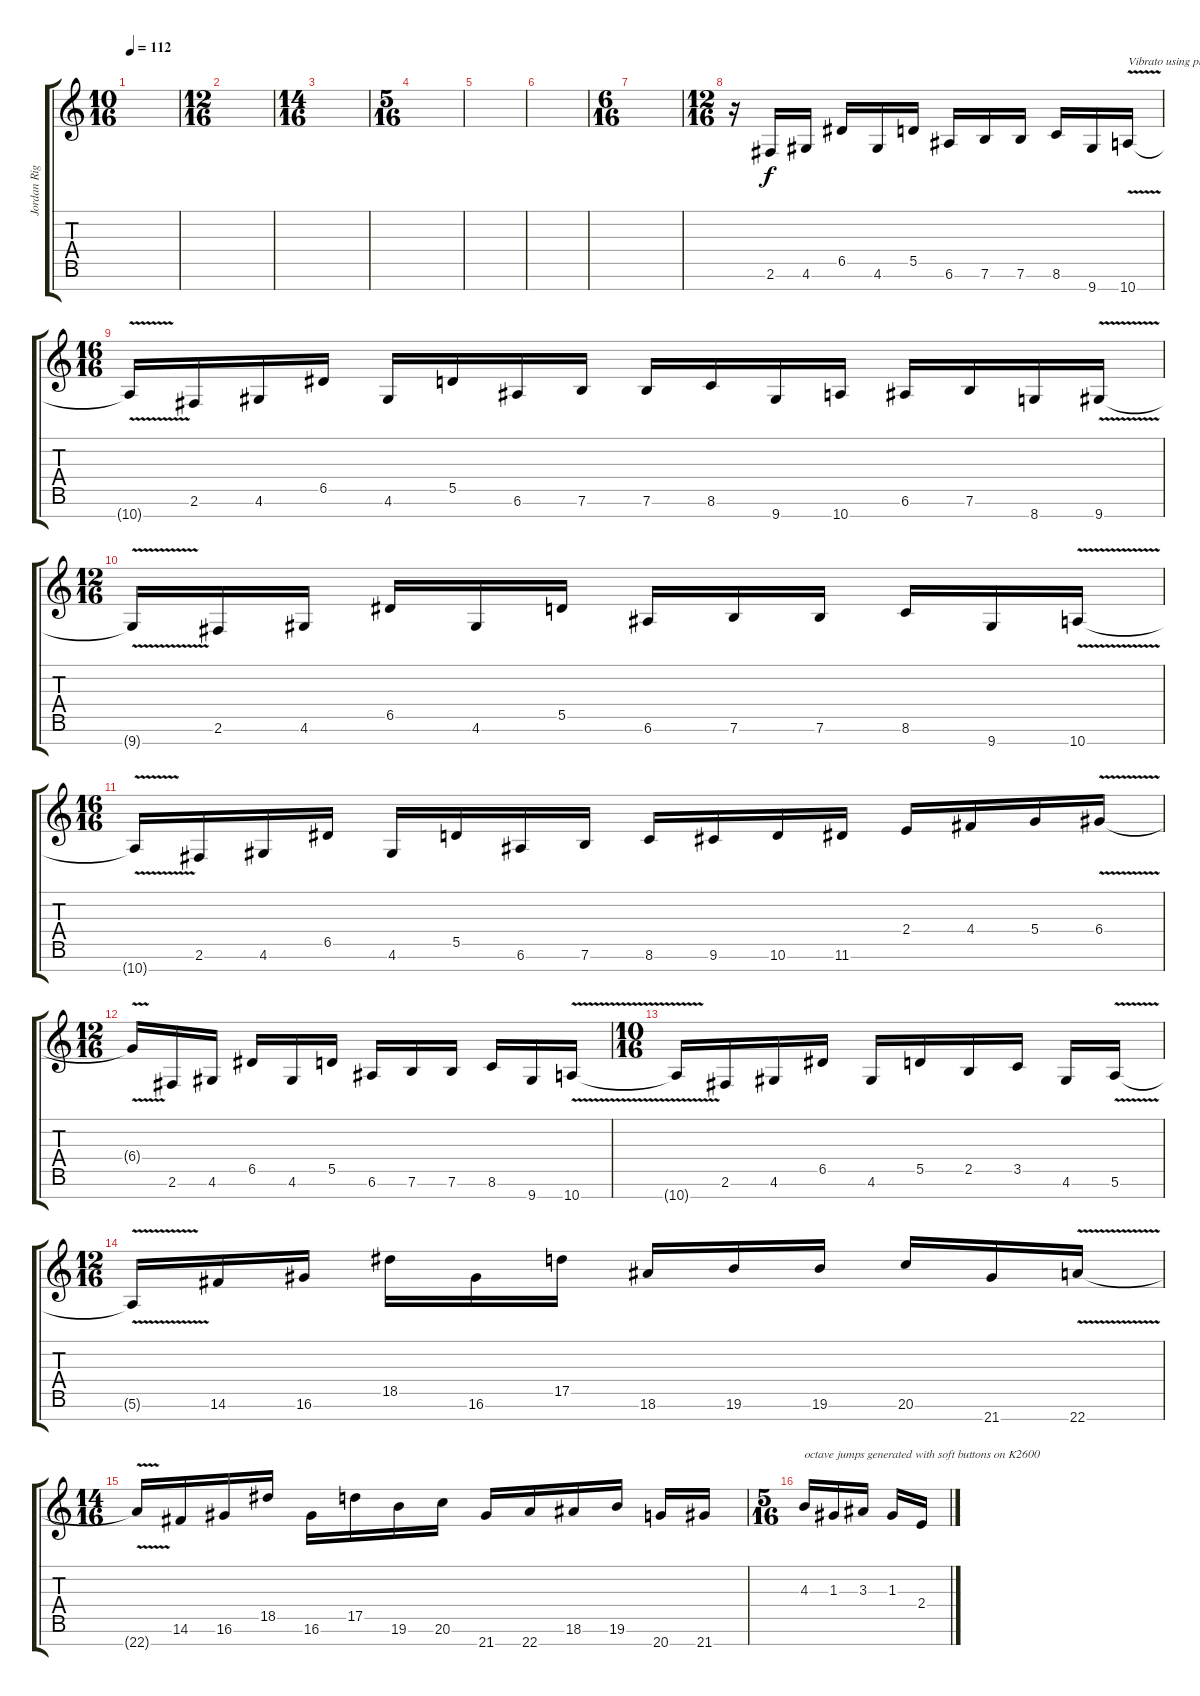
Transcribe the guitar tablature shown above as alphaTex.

\track ("Jordan Right Hand Overdubs and Effects" "Jordan Rig") {instrument stringensemble1}
\staff {score tabs}
\tuning (E5 B4 G4 D4 A3 E3 B2) {hide}
\ts (10 16)
\tempo 112
\clef g2
\ks c
|
\ts (12 16)
|
\ts (14 16)
|
\ts (5 16)
|
|
|
\ts (6 16)
|
\ts (12 16)
r.16 2.6.16 4.6.16 6.5.16 4.6.16 5.5.16 6.6.16 7.6.16 7.6.16 8.6.16 9.7.16 10.7{v}.16{txt "Vibrato using pitch wheel"} |
\ts (16 16)
10.7{t}.16 2.6.16 4.6.16 6.5.16 4.6.16 5.5.16 6.6.16 7.6.16 7.6.16 8.6.16 9.7.16 10.7.16 6.6.16 7.6.16 8.7.16 9.7{v}.16 |
\ts (12 16)
9.7{t}.16 2.6.16 4.6.16 6.5.16 4.6.16 5.5.16 6.6.16 7.6.16 7.6.16 8.6.16 9.7.16 10.7{v}.16 |
\ts (16 16)
10.7{t}.16 2.6.16 4.6.16 6.5.16 4.6.16 5.5.16 6.6.16 7.6.16 8.6.16 9.6.16 10.6.16 11.6.16 2.4.16 4.4.16 5.4.16 6.4{v}.16 |
\ts (12 16)
6.4{t}.16 2.6.16 4.6.16 6.5.16 4.6.16 5.5.16 6.6.16 7.6.16 7.6.16 8.6.16 9.7.16 10.7{v}.16 |
\ts (10 16)
10.7{t}.16 2.6.16 4.6.16 6.5.16 4.6.16 5.5.16 2.5.16 3.5.16 4.6.16 5.6{v}.16 |
\ts (12 16)
5.6{t}.16 14.6.16 16.6.16 18.5.16 16.6.16 17.5.16 18.6.16 19.6.16 19.6.16 20.6.16 21.7.16 22.7{v}.16 |
\ts (14 16)
22.7{t}.16 14.6.16 16.6.16 18.5.16 16.6.16 17.5.16 19.6.16 20.6.16 21.7.16 22.7.16 18.6.16 19.6.16 20.7.16 21.7.16 |
\ts (5 16)
4.3.16{txt "octave jumps generated with soft buttons on K2600"} 1.3.16 3.3.16 1.3.16 2.4.16
